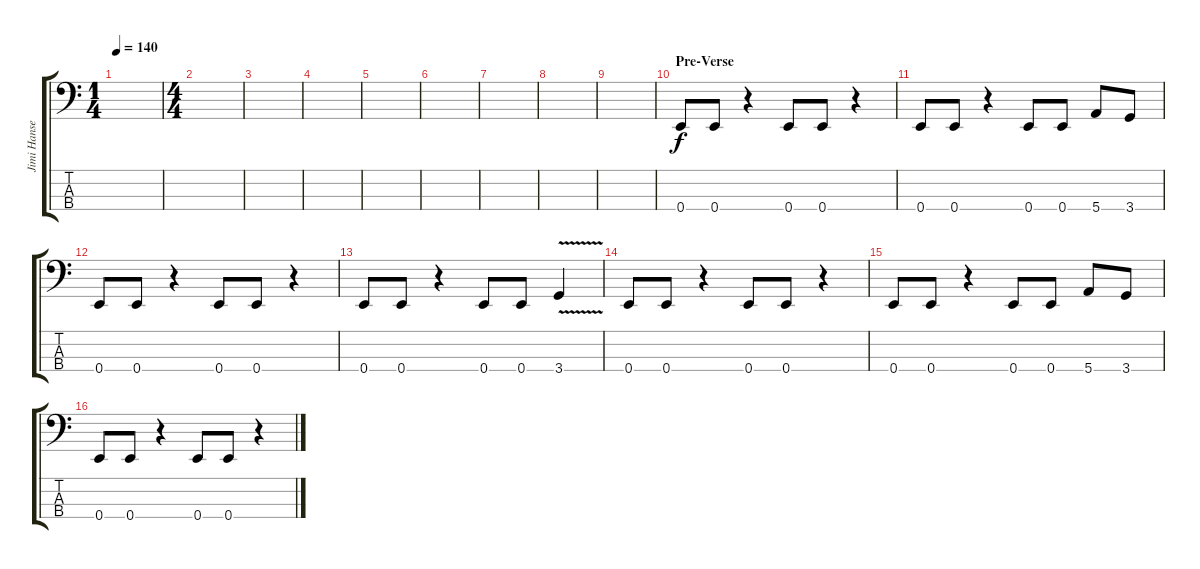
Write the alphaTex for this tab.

\track ("Jimi Hansen" "Jimi Hanse") {instrument electricbasspick}
\staff {score tabs}
\tuning (G2 D2 A1 E1) {hide}
\ts (1 4)
\tempo 140
\clef f4
\ks c
|
\ts (4 4)
|
|
|
|
|
|
|
|
\section ("" "Pre-Verse")
0.4.8 0.4.8 r.4 0.4.8 0.4.8 r.4 |
0.4.8 0.4.8 r.4 0.4.8 0.4.8 5.4.8 3.4.8 |
0.4.8 0.4.8 r.4 0.4.8 0.4.8 r.4 |
0.4.8 0.4.8 r.4 0.4.8 0.4.8 3.4{v}.4 |
0.4.8 0.4.8 r.4 0.4.8 0.4.8 r.4 |
0.4.8 0.4.8 r.4 0.4.8 0.4.8 5.4.8 3.4.8 |
0.4.8 0.4.8 r.4 0.4.8 0.4.8 r.4
